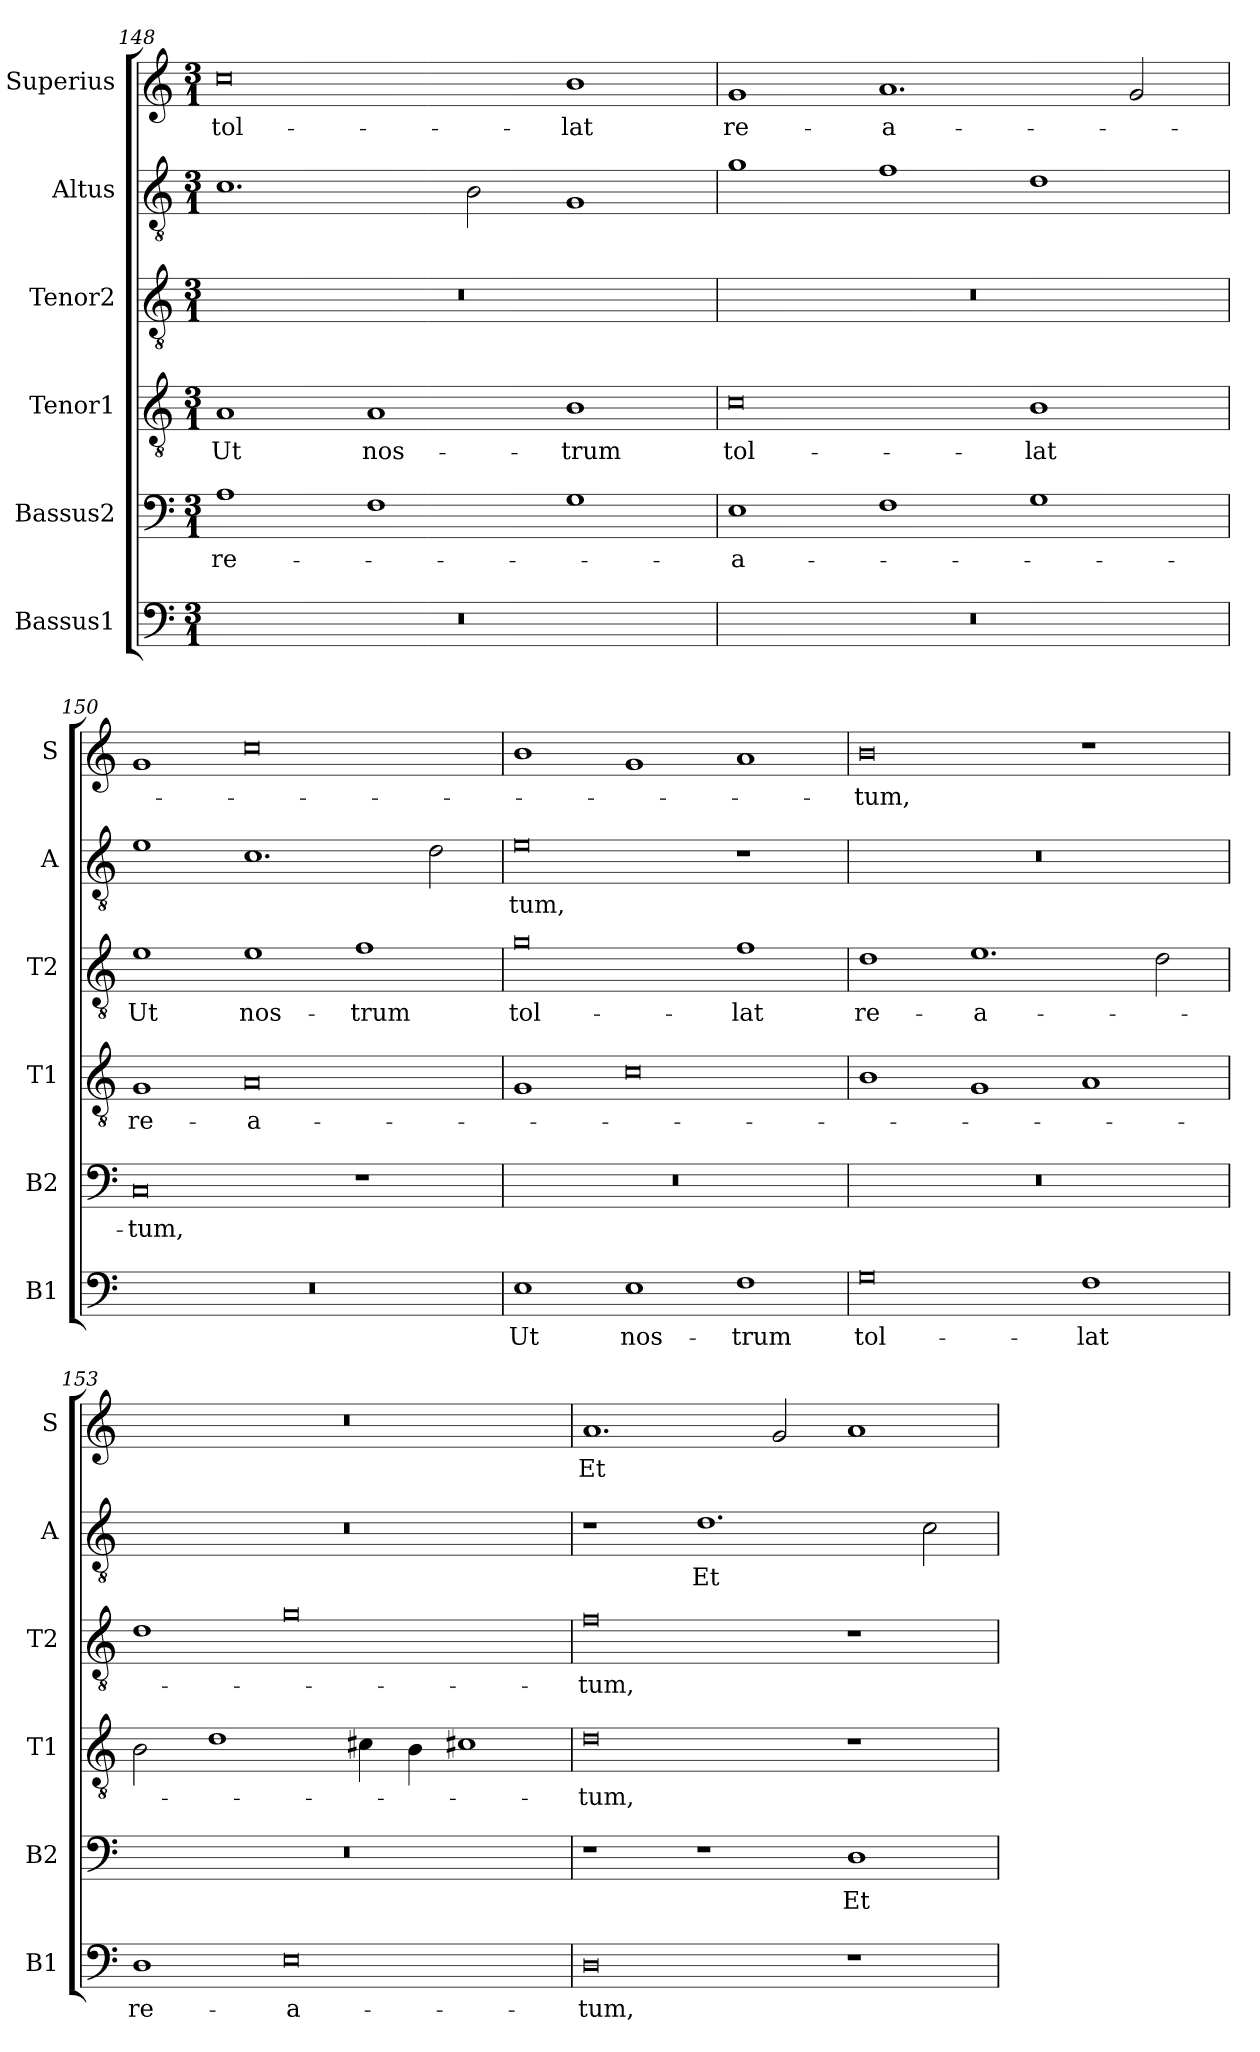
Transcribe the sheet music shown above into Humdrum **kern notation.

**kern	**text	**kern	**text	**kern	**text	**kern	**text	**kern	**text	**kern	**text
*part6	*part6	*part5	*part5	*part4	*part4	*part3	*part3	*part2	*part2	*part1	*part1
*staff6	*staff6	*staff5	*staff5	*staff4	*staff4	*staff3	*staff3	*staff2	*staff2	*staff1	*staff1
*I"Bassus1	*	*I"Bassus2	*	*I"Tenor1	*	*I"Tenor2	*	*I"Altus	*	*I"Superius	*
*I'B1	*	*I'B2	*	*I'T1	*	*I'T2	*	*I'A	*	*I'S	*
*clefF4	*	*clefF4	*	*clefGv2	*	*clefGv2	*	*clefGv2	*	*clefG2	*
*k[]	*	*k[]	*	*k[]	*	*k[]	*	*k[]	*	*k[]	*
*M3/1	*	*M3/1	*	*M3/1	*	*M3/1	*	*M3/1	*	*M3/1	*
=148	=148	=148	=148	=148	=148	=148	=148	=148	=148	=148	=148
0.r	.	1A	re-	1A	Ut	0.r	.	1.c	.	0cc	tol-
.	.	1F	.	1A	nos-	.	.	.	.	.	.
.	.	.	.	.	.	.	.	2B\	.	.	.
.	.	1G	.	1B	-trum	.	.	1G	.	1b	-lat
=149	=149	=149	=149	=149	=149	=149	=149	=149	=149	=149	=149
0.r	.	1E	-a-	0c	tol-	0.r	.	1g	.	1g	re-
.	.	1F	.	.	.	.	.	1f	.	1.a	-a-
.	.	1G	.	1B	-lat	.	.	1d	.	.	.
.	.	.	.	.	.	.	.	.	.	2g/	.
=150	=150	=150	=150	=150	=150	=150	=150	=150	=150	=150	=150
0.r	.	0C	-tum,	1G	re-	1e	Ut	1e	.	1g	.
.	.	.	.	0A	-a-	1e	nos-	1.c	.	0cc	.
.	.	1r	.	.	.	1f	-trum	.	.	.	.
.	.	.	.	.	.	.	.	2d\	.	.	.
=151	=151	=151	=151	=151	=151	=151	=151	=151	=151	=151	=151
1E	Ut	0.r	.	1G	.	0g	tol-	0e	-tum,	1b	.
1E	nos-	.	.	0c	.	.	.	.	.	1g	.
1F	-trum	.	.	.	.	1f	-lat	1r	.	1a	.
=152	=152	=152	=152	=152	=152	=152	=152	=152	=152	=152	=152
0G	tol-	0.r	.	1B	.	1d	re-	0.r	.	0b	-tum,
.	.	.	.	1G	.	1.e	-a-	.	.	.	.
1F	-lat	.	.	1A	.	.	.	.	.	1r	.
.	.	.	.	.	.	2d\	.	.	.	.	.
=153	=153	=153	=153	=153	=153	=153	=153	=153	=153	=153	=153
1D	re-	0.r	.	2B\	.	1d	.	0.r	.	0.r	.
.	.	.	.	1d	.	.	.	.	.	.	.
0E	-a-	.	.	.	.	0g	.	.	.	.	.
.	.	.	.	4c#X\	.	.	.	.	.	.	.
.	.	.	.	4B\	.	.	.	.	.	.	.
.	.	.	.	1c#X	.	.	.	.	.	.	.
=154	=154	=154	=154	=154	=154	=154	=154	=154	=154	=154	=154
0D	-tum,	1r	.	0d	-tum,	0f	-tum,	1r	.	1.a	Et
.	.	1r	.	.	.	.	.	1.d	Et	.	.
.	.	.	.	.	.	.	.	.	.	2g/	.
1r	.	1D	Et	1r	.	1r	.	.	.	1a	.
.	.	.	.	.	.	.	.	2c\	.	.	.
=	=	=	=	=	=	=	=	=	=	=	=
*-	*-	*-	*-	*-	*-	*-	*-	*-	*-	*-	*-
